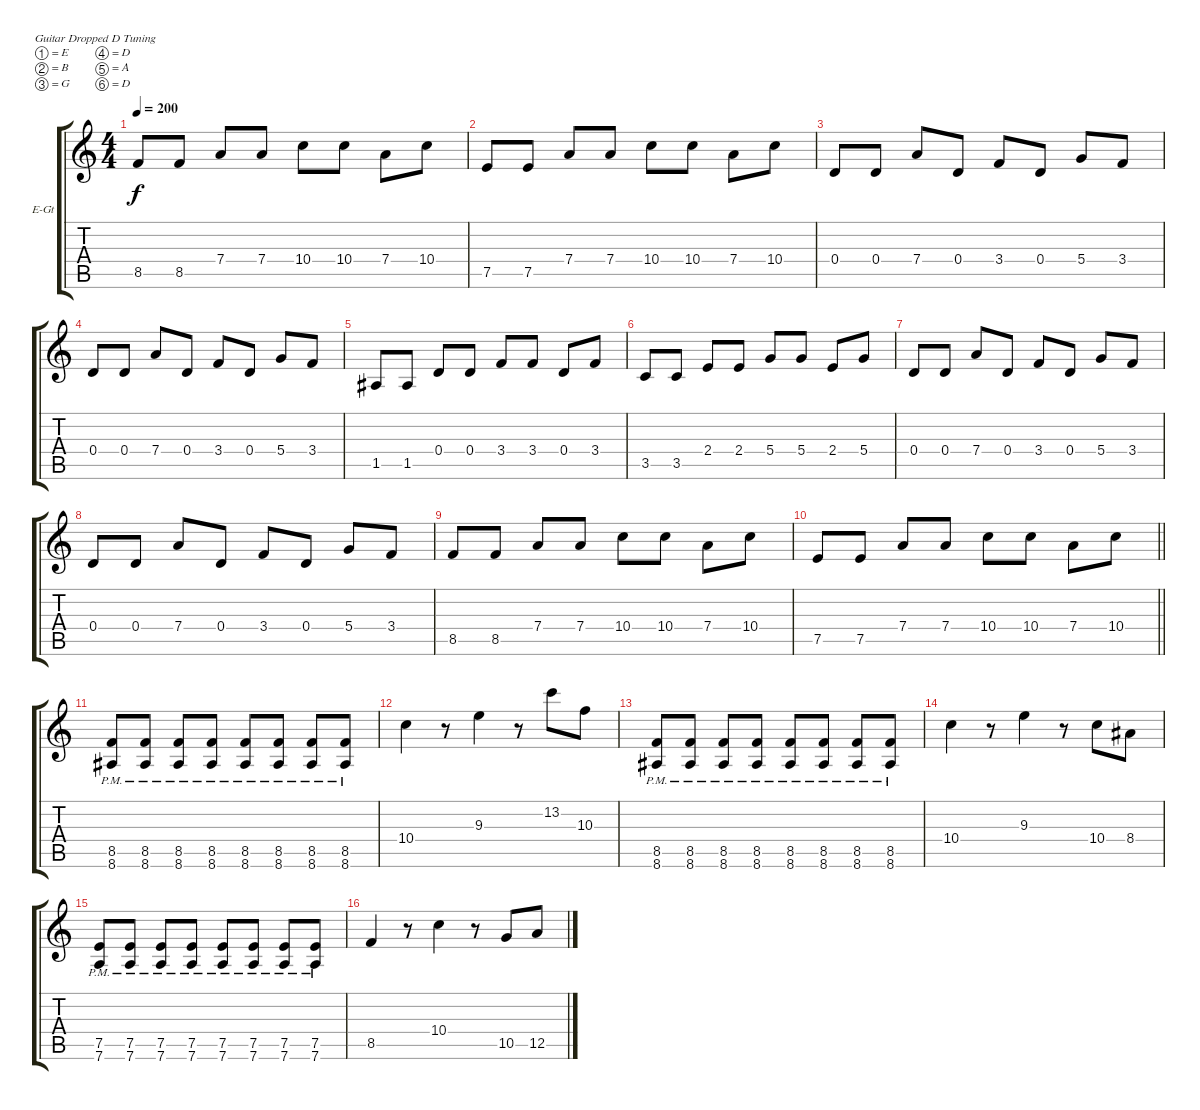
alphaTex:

\bracketExtendMode groupsimilarinstruments
\firstSystemTrackNameOrientation horizontal
\otherSystemsTrackNameOrientation horizontal
\track ("Josapat" "E-Gt") {instrument distortionguitar}
\staff {score tabs}
\tuning (E4 B3 G3 D3 A2 D2)
\ts (4 4)
\tempo 200
\clef g2
\ks c
8.5.8{dy f} 8.5.8 7.4.8 7.4.8 10.4.8 10.4.8 7.4.8 10.4.8 |
7.5.8 7.5.8 7.4.8 7.4.8 10.4.8 10.4.8 7.4.8 10.4.8 |
0.4.8 0.4.8 7.4.8 0.4.8 3.4.8 0.4.8 5.4.8 3.4.8 |
0.4.8 0.4.8 7.4.8 0.4.8 3.4.8 0.4.8 5.4.8 3.4.8 |
1.5.8 1.5.8 0.4.8 0.4.8 3.4.8 3.4.8 0.4.8 3.4.8 |
3.5.8 3.5.8 2.4.8 2.4.8 5.4.8 5.4.8 2.4.8 5.4.8 |
0.4.8 0.4.8 7.4.8 0.4.8 3.4.8 0.4.8 5.4.8 3.4.8 |
0.4.8 0.4.8 7.4.8 0.4.8 3.4.8 0.4.8 5.4.8 3.4.8 |
8.5.8 8.5.8 7.4.8 7.4.8 10.4.8 10.4.8 7.4.8 10.4.8 |
\barLineRight lightlight
7.5.8 7.5.8 7.4.8 7.4.8 10.4.8 10.4.8 7.4.8 10.4.8 |
\section ("" "")
(8.5{pm} 8.6{pm}).8 (8.5{pm} 8.6{pm}).8 (8.5{pm} 8.6{pm}).8 (8.5{pm} 8.6{pm}).8 (8.5{pm} 8.6{pm}).8 (8.5{pm} 8.6{pm}).8 (8.5{pm} 8.6{pm}).8 (8.5{pm} 8.6{pm}).8 |
10.4.4 r.8 9.3.4 r.8 13.2.8 10.3.8 |
(8.5{pm} 8.6{pm}).8 (8.5{pm} 8.6{pm}).8 (8.5{pm} 8.6{pm}).8 (8.5{pm} 8.6{pm}).8 (8.5{pm} 8.6{pm}).8 (8.5{pm} 8.6{pm}).8 (8.5{pm} 8.6{pm}).8 (8.5{pm} 8.6{pm}).8 |
10.4.4 r.8 9.3.4 r.8 10.4.8 8.4.8 |
(7.5 7.6{pm}).8 (7.5 7.6{pm}).8 (7.5 7.6{pm}).8 (7.5 7.6{pm}).8 (7.5 7.6{pm}).8 (7.5 7.6{pm}).8 (7.5 7.6{pm}).8 (7.5 7.6{pm}).8 |
8.5.4 r.8 10.4.4 r.8 10.5.8 12.5.8
